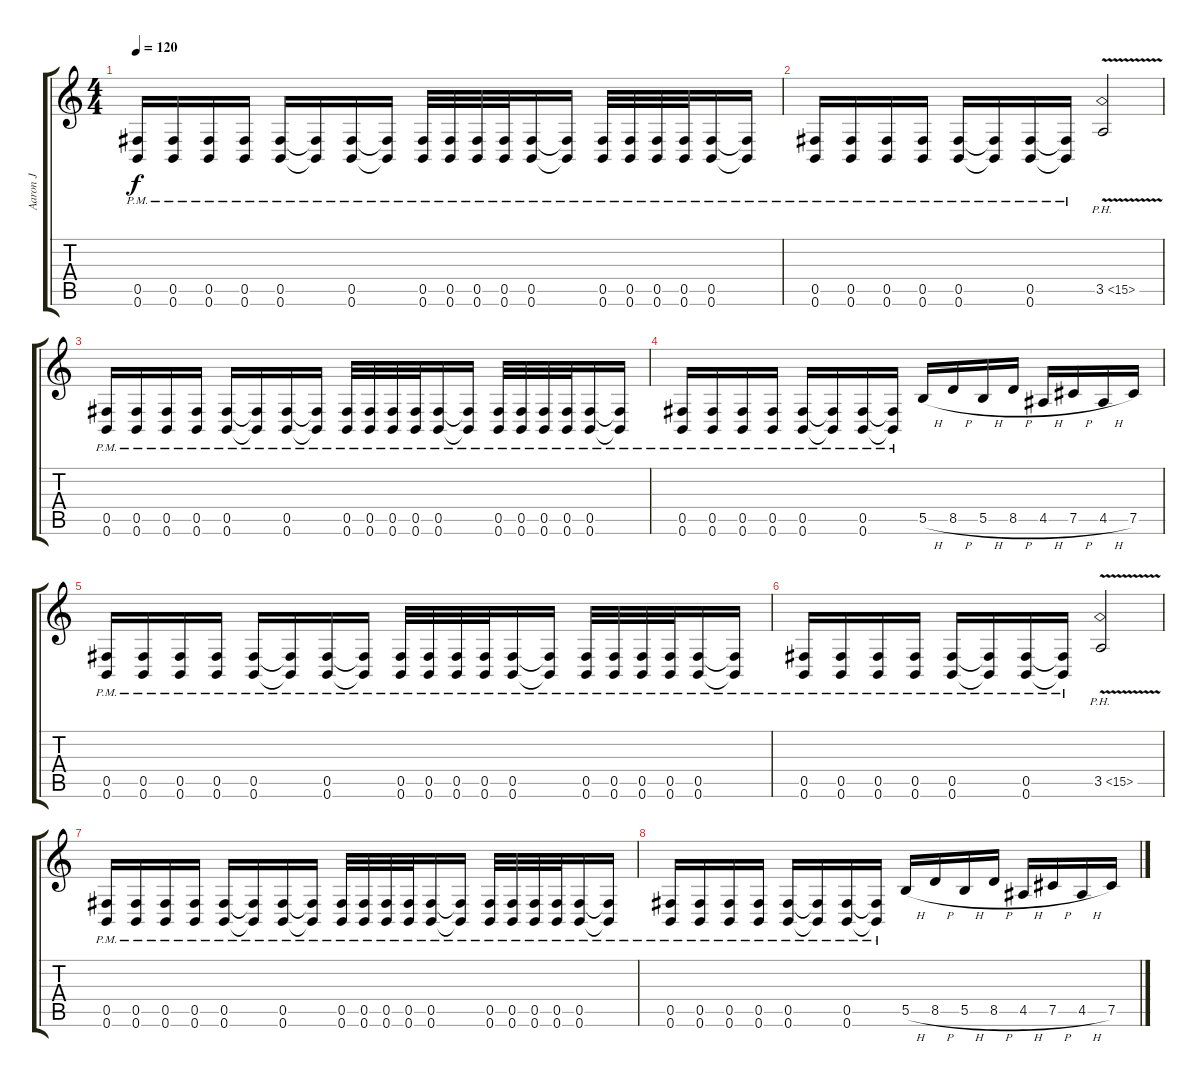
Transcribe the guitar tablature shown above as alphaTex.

\track ("Aaron J" "Aaron J") {instrument distortionguitar}
\staff {score tabs}
\tuning (Db4 Ab3 E3 B2 Gb2 B1) {hide}
\ts (4 4)
\tempo 120
\clef g2
\ks c
(0.5{pm} 0.6{pm}).16{dy f} (0.5{pm} 0.6{pm}).16 (0.5{pm} 0.6{pm}).16 (0.5{pm} 0.6{pm}).16 (0.5{pm} 0.6{pm}).16 (0.5{pm t} 0.6{pm t}).16 (0.5{pm} 0.6{pm}).16 (0.5{pm t} 0.6{pm t}).16 (0.5{pm} 0.6{pm}).32 (0.5{pm} 0.6{pm}).32 (0.5{pm} 0.6{pm}).32 (0.5{pm} 0.6{pm}).32 (0.5{pm} 0.6{pm}).16 (0.5{pm t} 0.6{pm t}).16 (0.5{pm} 0.6{pm}).32 (0.5{pm} 0.6{pm}).32 (0.5{pm} 0.6{pm}).32 (0.5{pm} 0.6{pm}).32 (0.5{pm} 0.6{pm}).16 (0.5{pm t} 0.6{pm t}).16 |
(0.5{pm} 0.6{pm}).16 (0.5{pm} 0.6{pm}).16 (0.5{pm} 0.6{pm}).16 (0.5{pm} 0.6{pm}).16 (0.5{pm} 0.6{pm}).16 (0.5{pm t} 0.6{pm t}).16 (0.5{pm} 0.6{pm}).16 (0.5{pm t} 0.6{pm t}).16 3.5{ph 12 v}.2 |
(0.5{pm} 0.6{pm}).16 (0.5{pm} 0.6{pm}).16 (0.5{pm} 0.6{pm}).16 (0.5{pm} 0.6{pm}).16 (0.5{pm} 0.6{pm}).16 (0.5{pm t} 0.6{pm t}).16 (0.5{pm} 0.6{pm}).16 (0.5{pm t} 0.6{pm t}).16 (0.5{pm} 0.6{pm}).32 (0.5{pm} 0.6{pm}).32 (0.5{pm} 0.6{pm}).32 (0.5{pm} 0.6{pm}).32 (0.5{pm} 0.6{pm}).16 (0.5{pm t} 0.6{pm t}).16 (0.5{pm} 0.6{pm}).32 (0.5{pm} 0.6{pm}).32 (0.5{pm} 0.6{pm}).32 (0.5{pm} 0.6{pm}).32 (0.5{pm} 0.6{pm}).16 (0.5{pm t} 0.6{pm t}).16 |
(0.5{pm} 0.6{pm}).16 (0.5{pm} 0.6{pm}).16 (0.5{pm} 0.6{pm}).16 (0.5{pm} 0.6{pm}).16 (0.5{pm} 0.6{pm}).16 (0.5{pm t} 0.6{pm t}).16 (0.5{pm} 0.6{pm}).16 (0.5{pm t} 0.6{pm t}).16 5.5{h}.16 8.5{h}.16 5.5{h}.16 8.5{h}.16 4.5{h}.16 7.5{h}.16 4.5{h}.16 7.5.16 |
(0.5{pm} 0.6{pm}).16 (0.5{pm} 0.6{pm}).16 (0.5{pm} 0.6{pm}).16 (0.5{pm} 0.6{pm}).16 (0.5{pm} 0.6{pm}).16 (0.5{pm t} 0.6{pm t}).16 (0.5{pm} 0.6{pm}).16 (0.5{pm t} 0.6{pm t}).16 (0.5{pm} 0.6{pm}).32 (0.5{pm} 0.6{pm}).32 (0.5{pm} 0.6{pm}).32 (0.5{pm} 0.6{pm}).32 (0.5{pm} 0.6{pm}).16 (0.5{pm t} 0.6{pm t}).16 (0.5{pm} 0.6{pm}).32 (0.5{pm} 0.6{pm}).32 (0.5{pm} 0.6{pm}).32 (0.5{pm} 0.6{pm}).32 (0.5{pm} 0.6{pm}).16 (0.5{pm t} 0.6{pm t}).16 |
(0.5{pm} 0.6{pm}).16 (0.5{pm} 0.6{pm}).16 (0.5{pm} 0.6{pm}).16 (0.5{pm} 0.6{pm}).16 (0.5{pm} 0.6{pm}).16 (0.5{pm t} 0.6{pm t}).16 (0.5{pm} 0.6{pm}).16 (0.5{pm t} 0.6{pm t}).16 3.5{ph 12 v}.2 |
(0.5{pm} 0.6{pm}).16 (0.5{pm} 0.6{pm}).16 (0.5{pm} 0.6{pm}).16 (0.5{pm} 0.6{pm}).16 (0.5{pm} 0.6{pm}).16 (0.5{pm t} 0.6{pm t}).16 (0.5{pm} 0.6{pm}).16 (0.5{pm t} 0.6{pm t}).16 (0.5{pm} 0.6{pm}).32 (0.5{pm} 0.6{pm}).32 (0.5{pm} 0.6{pm}).32 (0.5{pm} 0.6{pm}).32 (0.5{pm} 0.6{pm}).16 (0.5{pm t} 0.6{pm t}).16 (0.5{pm} 0.6{pm}).32 (0.5{pm} 0.6{pm}).32 (0.5{pm} 0.6{pm}).32 (0.5{pm} 0.6{pm}).32 (0.5{pm} 0.6{pm}).16 (0.5{pm t} 0.6{pm t}).16 |
(0.5{pm} 0.6{pm}).16 (0.5{pm} 0.6{pm}).16 (0.5{pm} 0.6{pm}).16 (0.5{pm} 0.6{pm}).16 (0.5{pm} 0.6{pm}).16 (0.5{pm t} 0.6{pm t}).16 (0.5{pm} 0.6{pm}).16 (0.5{pm t} 0.6{pm t}).16 5.5{h}.16 8.5{h}.16 5.5{h}.16 8.5{h}.16 4.5{h}.16 7.5{h}.16 4.5{h}.16 7.5.16
